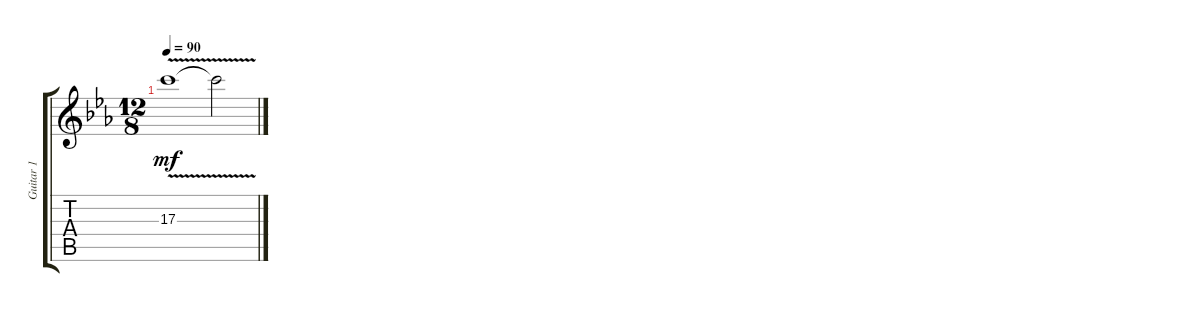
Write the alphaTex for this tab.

\track ("Guitar 1" "Guitar 1") {instrument distortionguitar}
\staff {score tabs}
\tuning (E4 B3 G3 D3 A2 E2) {hide}
\ts (12 8)
\tempo 90
\clef g2
\ks eb
17.3{v t}.1{dy mf} 17.3{v t}.2
